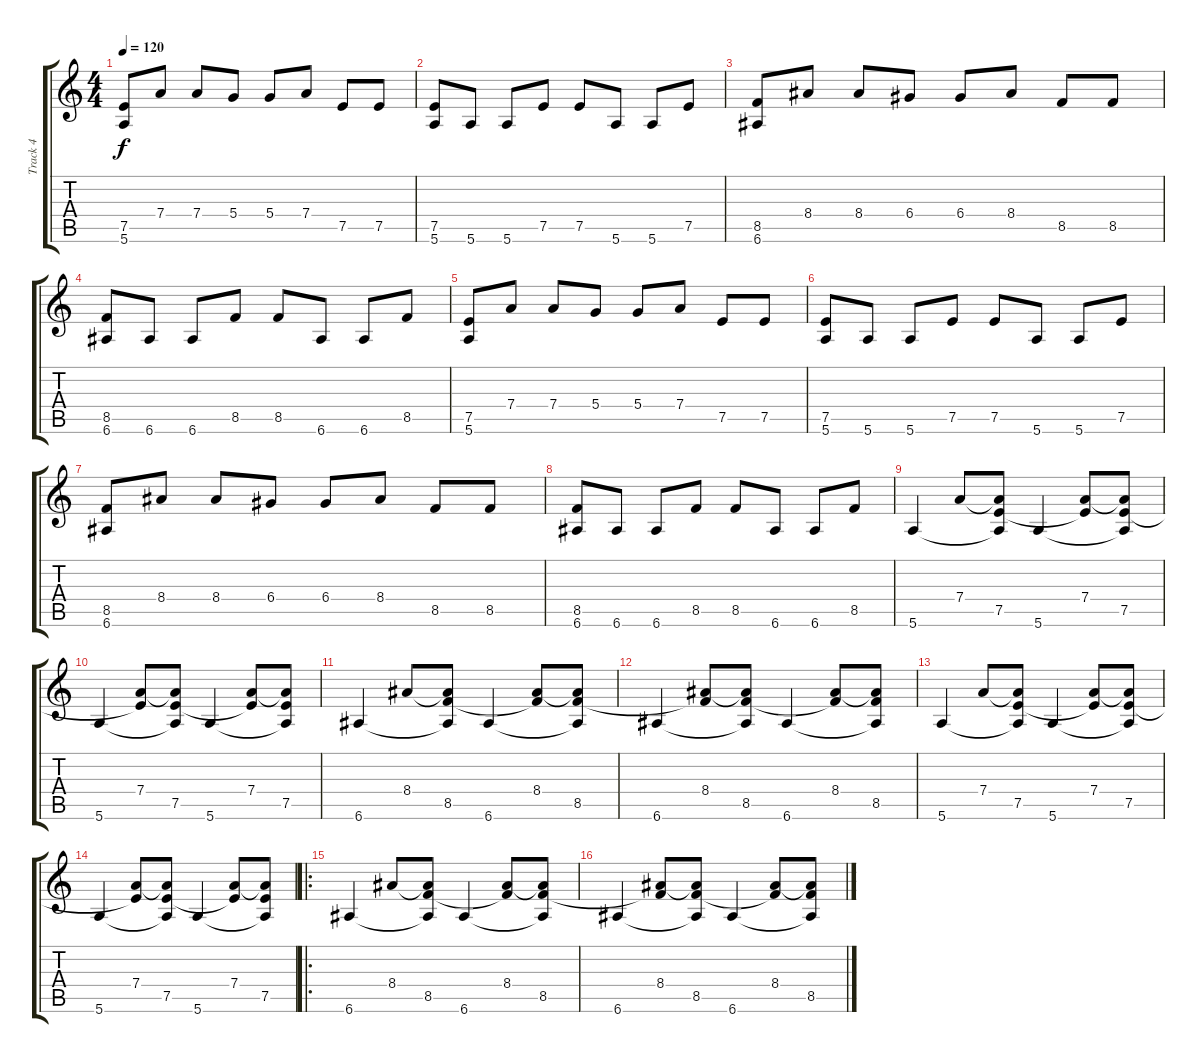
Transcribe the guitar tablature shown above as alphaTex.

\track ("Track 4" "Track 4") {instrument distortionguitar}
\staff {score tabs}
\tuning (E4 B3 G3 D3 A2 E2) {hide}
\ts (4 4)
\tempo 120
\clef g2
\ks c
(7.5 5.6).8{dy f} 7.4.8 7.4.8 5.4.8 5.4.8 7.4.8 7.5.8 7.5.8 |
(7.5 5.6).8 5.6.8 5.6.8 7.5.8 7.5.8 5.6.8 5.6.8 7.5.8 |
(8.5 6.6).8 8.4.8 8.4.8 6.4.8 6.4.8 8.4.8 8.5.8 8.5.8 |
(8.5 6.6).8 6.6.8 6.6.8 8.5.8 8.5.8 6.6.8 6.6.8 8.5.8 |
(7.5 5.6).8 7.4.8 7.4.8 5.4.8 5.4.8 7.4.8 7.5.8 7.5.8 |
(7.5 5.6).8 5.6.8 5.6.8 7.5.8 7.5.8 5.6.8 5.6.8 7.5.8 |
(8.5 6.6).8 8.4.8 8.4.8 6.4.8 6.4.8 8.4.8 8.5.8 8.5.8 |
(8.5 6.6).8 6.6.8 6.6.8 8.5.8 8.5.8 6.6.8 6.6.8 8.5.8 |
5.6.4 7.4.8 (7.4{t} 7.5 5.6{t}).8 5.6.4 (7.4 7.5{t}).8 (7.4{t} 7.5 5.6{t}).8 |
5.6.4 (7.4 7.5{t}).8 (7.4{t} 7.5 5.6{t}).8 5.6.4 (7.4 7.5{t}).8 (7.4{t} 7.5 5.6{t}).8 |
6.6.4 8.4.8 (8.4{t} 8.5 6.6{t}).8 6.6.4 (8.4 8.5{t}).8 (8.4{t} 8.5 6.6{t}).8 |
6.6.4 (8.4 8.5{t}).8 (8.4{t} 8.5 6.6{t}).8 6.6.4 (8.4 8.5{t}).8 (8.4{t} 8.5 6.6{t}).8 |
5.6.4 7.4.8 (7.4{t} 7.5 5.6{t}).8 5.6.4 (7.4 7.5{t}).8 (7.4{t} 7.5 5.6{t}).8 |
5.6.4 (7.4 7.5{t}).8 (7.4{t} 7.5 5.6{t}).8 5.6.4 (7.4 7.5{t}).8 (7.4{t} 7.5 5.6{t}).8 |
\ro
6.6.4 8.4.8 (8.4{t} 8.5 6.6{t}).8 6.6.4 (8.4 8.5{t}).8 (8.4{t} 8.5 6.6{t}).8 |
6.6.4 (8.4 8.5{t}).8 (8.4{t} 8.5 6.6{t}).8 6.6.4 (8.4 8.5{t}).8 (8.4{t} 8.5 6.6{t}).8
